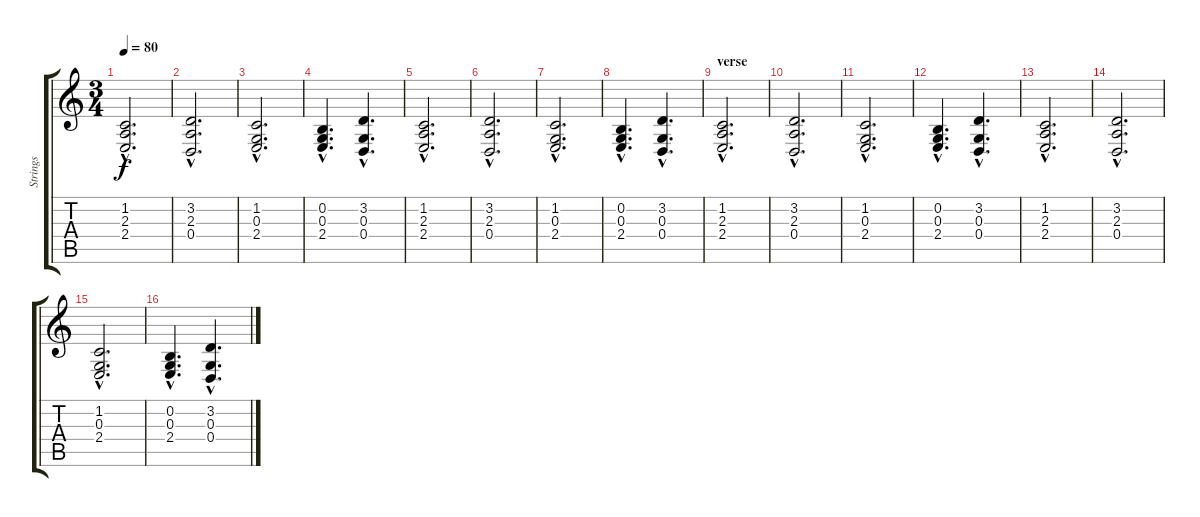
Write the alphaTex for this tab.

\track ("Strings" "Strings") {instrument synthstrings1}
\staff {score tabs}
\tuning (E4 B3 G3 D3 A2 E2) {hide}
\ts (3 4)
\tempo 80
\clef g2
\ks c
(1.2{hac} 2.3{hac} 2.4{hac}).2{d dy f} |
(3.2{hac} 2.3{hac} 0.4{hac}).2{d} |
(1.2{hac} 0.3{hac} 2.4{hac}).2{d} |
(0.2{hac} 0.3{hac} 2.4{hac}).4{d} (3.2{hac} 0.3{hac} 0.4{hac}).4{d} |
(1.2{hac} 2.3{hac} 2.4{hac}).2{d} |
(3.2{hac} 2.3{hac} 0.4{hac}).2{d} |
(1.2{hac} 0.3{hac} 2.4{hac}).2{d} |
(0.2{hac} 0.3{hac} 2.4{hac}).4{d} (3.2{hac} 0.3{hac} 0.4{hac}).4{d} |
\section ("" "verse")
(1.2{hac} 2.3{hac} 2.4{hac}).2{d} |
(3.2{hac} 2.3{hac} 0.4{hac}).2{d} |
(1.2{hac} 0.3{hac} 2.4{hac}).2{d} |
(0.2{hac} 0.3{hac} 2.4{hac}).4{d} (3.2{hac} 0.3{hac} 0.4{hac}).4{d} |
(1.2{hac} 2.3{hac} 2.4{hac}).2{d} |
(3.2{hac} 2.3{hac} 0.4{hac}).2{d} |
(1.2{hac} 0.3{hac} 2.4{hac}).2{d} |
(0.2{hac} 0.3{hac} 2.4{hac}).4{d} (3.2{hac} 0.3{hac} 0.4{hac}).4{d}
